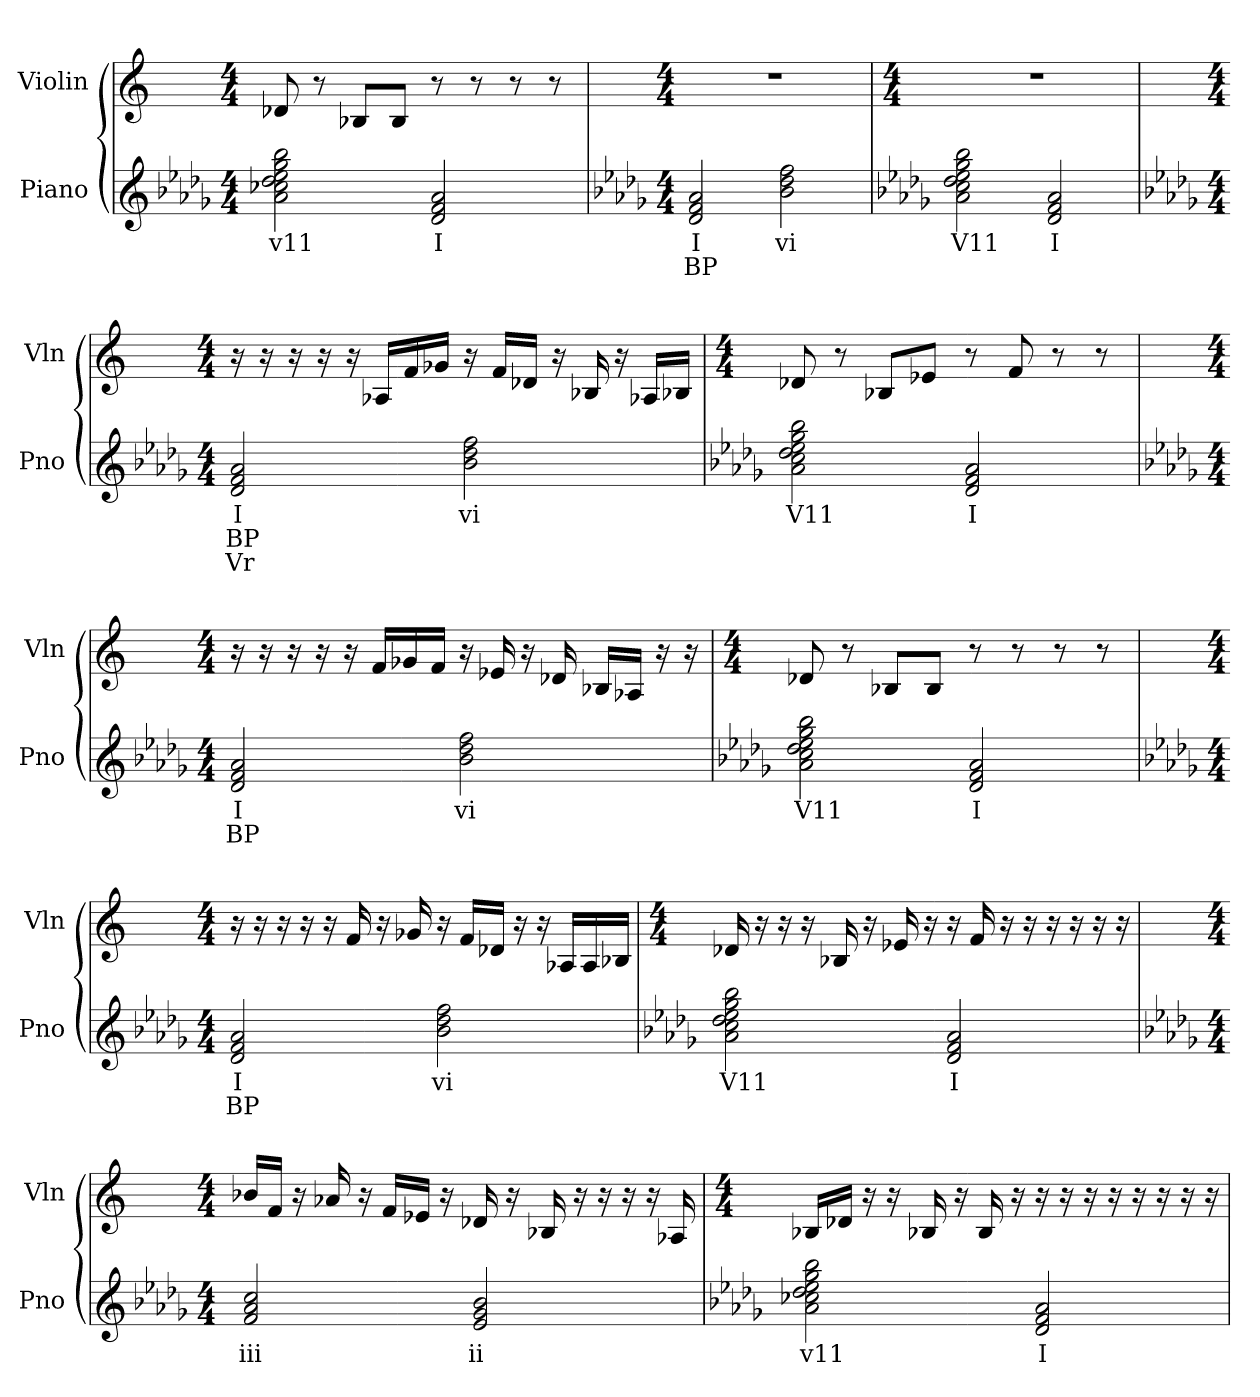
**kern	**text	**text	**text	**kern
*part2	*part2	*part2	*part2	*part1
*staff2	*staff2	*staff2	*staff2	*staff1
*I"Piano	*	*	*	*I"Violin
*I'Pno	*	*	*	*I'Vln
*k[b-e-a-d-g-]	*	*	*	*
*D-:	*	*	*	*
*M4/4	*	*	*	*M4/4
=	=	=	=	=
2a- 2cc-X 2ee- 2gg- 2bb- 2dd-	v11	.	.	8d-X
.	.	.	.	8r
.	.	.	.	8B-XL
.	.	.	.	8B-J
2d- 2f 2a-	I	.	.	8r
.	.	.	.	8r
.	.	.	.	8r
.	.	.	.	8r
=	=	=	=	=
*k[b-e-a-d-g-]	*	*	*	*
*D-:	*	*	*	*
*M4/4	*	*	*	*M4/4
2d- 2f 2a-	I	BP	.	1r
2b- 2dd- 2ff	vi	.	.	.
=	=	=	=	=
*k[b-e-a-d-g-]	*	*	*	*
*D-:	*	*	*	*
*	*	*	*	*M4/4
2a- 2cc 2ee- 2gg- 2bb- 2dd-	V11	.	.	1r
2d- 2f 2a-	I	.	.	.
=	=	=	=	=
*k[b-e-a-d-g-]	*	*	*	*
*D-:	*	*	*	*
*M4/4	*	*	*	*M4/4
2d- 2f 2a-	I	BP	Vr	16r
.	.	.	.	16r
.	.	.	.	16r
.	.	.	.	16r
.	.	.	.	16r
.	.	.	.	16A-XLL
.	.	.	.	16f
.	.	.	.	16g-XJJ
2b- 2dd- 2ff	vi	.	.	16r
.	.	.	.	16fLL
.	.	.	.	16d-XJJ
.	.	.	.	16r
.	.	.	.	16B-X
.	.	.	.	16r
.	.	.	.	16A-XLL
.	.	.	.	16B-XJJ
=	=	=	=	=
*k[b-e-a-d-g-]	*	*	*	*
*D-:	*	*	*	*
*	*	*	*	*M4/4
2a- 2cc 2ee- 2gg- 2bb- 2dd-	V11	.	.	8d-X
.	.	.	.	8r
.	.	.	.	8B-XL
.	.	.	.	8e-XJ
2d- 2f 2a-	I	.	.	8r
.	.	.	.	8f
.	.	.	.	8r
.	.	.	.	8r
=	=	=	=	=
*k[b-e-a-d-g-]	*	*	*	*
*D-:	*	*	*	*
*M4/4	*	*	*	*M4/4
2d- 2f 2a-	I	BP	.	16r
.	.	.	.	16r
.	.	.	.	16r
.	.	.	.	16r
.	.	.	.	16r
.	.	.	.	16fLL
.	.	.	.	16g-X
.	.	.	.	16fJJ
2b- 2dd- 2ff	vi	.	.	16r
.	.	.	.	16e-X
.	.	.	.	16r
.	.	.	.	16d-X
.	.	.	.	16B-XLL
.	.	.	.	16A-XJJ
.	.	.	.	16r
.	.	.	.	16r
=	=	=	=	=
*k[b-e-a-d-g-]	*	*	*	*
*D-:	*	*	*	*
*	*	*	*	*M4/4
2a- 2cc 2ee- 2gg- 2bb- 2dd-	V11	.	.	8d-X
.	.	.	.	8r
.	.	.	.	8B-XL
.	.	.	.	8B-J
2d- 2f 2a-	I	.	.	8r
.	.	.	.	8r
.	.	.	.	8r
.	.	.	.	8r
=	=	=	=	=
*k[b-e-a-d-g-]	*	*	*	*
*D-:	*	*	*	*
*M4/4	*	*	*	*M4/4
2d- 2f 2a-	I	BP	.	16r
.	.	.	.	16r
.	.	.	.	16r
.	.	.	.	16r
.	.	.	.	16r
.	.	.	.	16f
.	.	.	.	16r
.	.	.	.	16g-X
2b- 2dd- 2ff	vi	.	.	16r
.	.	.	.	16fLL
.	.	.	.	16d-XJJ
.	.	.	.	16r
.	.	.	.	16r
.	.	.	.	16A-XLL
.	.	.	.	16A-
.	.	.	.	16B-XJJ
=	=	=	=	=
*k[b-e-a-d-g-]	*	*	*	*
*D-:	*	*	*	*
*	*	*	*	*M4/4
2a- 2cc 2ee- 2gg- 2bb- 2dd-	V11	.	.	16d-X
.	.	.	.	16r
.	.	.	.	16r
.	.	.	.	16r
.	.	.	.	16B-X
.	.	.	.	16r
.	.	.	.	16e-X
.	.	.	.	16r
2d- 2f 2a-	I	.	.	16r
.	.	.	.	16f
.	.	.	.	16r
.	.	.	.	16r
.	.	.	.	16r
.	.	.	.	16r
.	.	.	.	16r
.	.	.	.	16r
=	=	=	=	=
*k[b-e-a-d-g-]	*	*	*	*
*D-:	*	*	*	*
*M4/4	*	*	*	*M4/4
2f 2a- 2cc	iii	.	.	16b-XLL
.	.	.	.	16fJJ
.	.	.	.	16r
.	.	.	.	16a-X
.	.	.	.	16r
.	.	.	.	16fLL
.	.	.	.	16e-XJJ
.	.	.	.	16r
2e- 2g- 2b-	ii	.	.	16d-X
.	.	.	.	16r
.	.	.	.	16B-X
.	.	.	.	16r
.	.	.	.	16r
.	.	.	.	16r
.	.	.	.	16r
.	.	.	.	16A-X
=	=	=	=	=
*k[b-e-a-d-g-]	*	*	*	*
*D-:	*	*	*	*
*	*	*	*	*M4/4
2a- 2cc-X 2ee- 2gg- 2bb- 2dd-	v11	.	.	16B-XLL
.	.	.	.	16d-XJJ
.	.	.	.	16r
.	.	.	.	16r
.	.	.	.	16B-X
.	.	.	.	16r
.	.	.	.	16B-
.	.	.	.	16r
2d- 2f 2a-	I	.	.	16r
.	.	.	.	16r
.	.	.	.	16r
.	.	.	.	16r
.	.	.	.	16r
.	.	.	.	16r
.	.	.	.	16r
.	.	.	.	16r
=	=	=	=	=
*-	*-	*-	*-	*-
